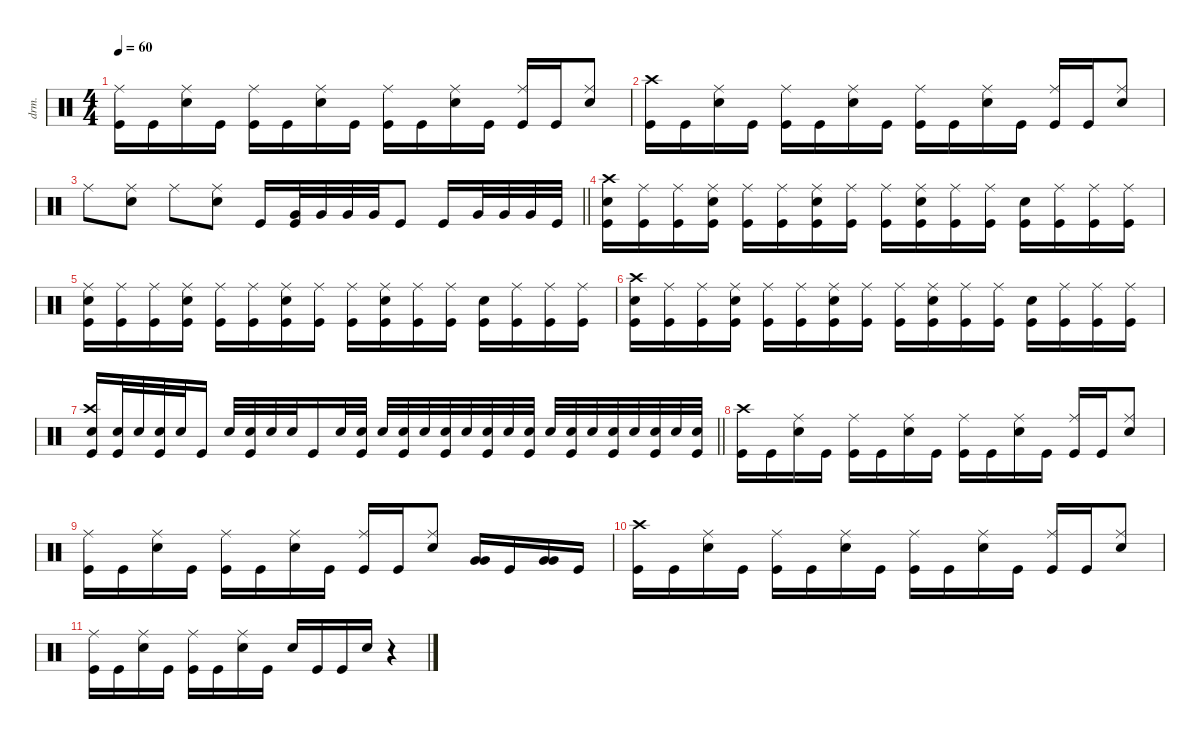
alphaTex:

\defaultSystemsLayout 4
\hideDynamics
\bracketExtendMode nobrackets
\otherSystemsTrackNameOrientation horizontal
\track ("Drums" "drm.") {defaultSystemsLayout 4 instrument percussion}
\staff {score}
\articulation defaults
\ts (4 4)
\tempo 60
\clef neutral
\ks c
("Ride (middle)" "Kick (hit)").16{dy f beam Down} "Kick (hit)".16{beam Down} ("Ride (middle)" "Snare (hit) 2").16{beam Down} "Kick (hit)".16{beam Down} ("Ride (middle)" "Kick (hit)").16{beam Down} "Kick (hit)".16{beam Down} ("Ride (middle)" "Snare (hit) 2").16{beam Down} "Kick (hit)".16{beam Down} ("Ride (middle)" "Kick (hit)").16{beam Down} "Kick (hit)".16{beam Down} ("Ride (middle)" "Snare (hit) 2").16{beam Down} "Kick (hit)".16{beam Down} ("Ride (middle)" "Kick (hit)").16{beam Up} "Kick (hit)".16{beam Up} ("Ride (middle)" "Snare (hit) 2").8{beam Up} |
("Crash high (hit)" "Kick (hit)").16{beam Down} "Kick (hit)".16{beam Down} ("Ride (middle)" "Snare (hit) 2").16{beam Down} "Kick (hit)".16{beam Down} ("Ride (middle)" "Kick (hit)").16{beam Down} "Kick (hit)".16{beam Down} ("Ride (middle)" "Snare (hit) 2").16{beam Down} "Kick (hit)".16{beam Down} ("Ride (middle)" "Kick (hit)").16{beam Down} "Kick (hit)".16{beam Down} ("Ride (middle)" "Snare (hit) 2").16{beam Down} "Kick (hit)".16{beam Down} ("Ride (middle)" "Kick (hit)").16{beam Up} "Kick (hit)".16{beam Up} ("Ride (middle)" "Snare (hit) 2").8{beam Up} |
\barLineRight lightlight "Ride (middle)".8{beam Down}
("Ride (middle)" "Snare (hit) 2").8{beam Down} "Ride (middle)".8{beam Down} ("Ride (middle)" "Snare (hit) 2").8{beam Down} "Kick (hit)".16{beam Up} ("Very Low Tom (hit)" "Kick (hit)").32{beam Up} "Very Low Tom (hit)".32{beam Up} "Very Low Tom (hit)".32{beam Up} "Very Low Tom (hit)".32{beam Up} "Kick (hit)".8{beam Up} "Kick (hit)".16{beam Up} "Very Low Tom (hit)".32{beam Up} "Very Low Tom (hit)".32{beam Up} "Very Low Tom (hit)".32{beam Up} "Kick (hit)".32{beam Up} |
("Crash high (hit)" "Snare (hit) 2" "Kick (hit)").16{beam Down} ("Ride (middle)" "Kick (hit)").16{beam Down} ("Ride (middle)" "Kick (hit)").16{beam Down} ("Ride (middle)" "Snare (hit) 2" "Kick (hit)").16{beam Down} ("Ride (middle)" "Kick (hit)").16{beam Down} ("Ride (middle)" "Kick (hit)").16{beam Down} ("Ride (middle)" "Snare (hit) 2" "Kick (hit)").16{beam Down} ("Ride (middle)" "Kick (hit)").16{beam Down} ("Ride (middle)" "Kick (hit)").16{beam Down} ("Ride (middle)" "Snare (hit) 2" "Kick (hit)").16{beam Down} ("Ride (middle)" "Kick (hit)").16{beam Down} ("Ride (middle)" "Kick (hit)").16{beam Down} ("Snare (hit) 2" "Kick (hit)").16{beam Down} ("Ride (middle)" "Kick (hit)").16{beam Down} ("Ride (middle)" "Kick (hit)").16{beam Down} ("Ride (middle)" "Kick (hit)").16{beam Down} |
("Ride (middle)" "Snare (hit) 2" "Kick (hit)").16{beam Down} ("Ride (middle)" "Kick (hit)").16{beam Down} ("Ride (middle)" "Kick (hit)").16{beam Down} ("Ride (middle)" "Snare (hit) 2" "Kick (hit)").16{beam Down} ("Ride (middle)" "Kick (hit)").16{beam Down} ("Ride (middle)" "Kick (hit)").16{beam Down} ("Ride (middle)" "Snare (hit) 2" "Kick (hit)").16{beam Down} ("Ride (middle)" "Kick (hit)").16{beam Down} ("Ride (middle)" "Kick (hit)").16{beam Down} ("Ride (middle)" "Snare (hit) 2" "Kick (hit)").16{beam Down} ("Ride (middle)" "Kick (hit)").16{beam Down} ("Ride (middle)" "Kick (hit)").16{beam Down} ("Snare (hit) 2" "Kick (hit)").16{beam Down} ("Ride (middle)" "Kick (hit)").16{beam Down} ("Ride (middle)" "Kick (hit)").16{beam Down} ("Ride (middle)" "Kick (hit)").16{beam Down} |
("Crash high (hit)" "Snare (hit) 2" "Kick (hit)").16{beam Down} ("Ride (middle)" "Kick (hit)").16{beam Down} ("Ride (middle)" "Kick (hit)").16{beam Down} ("Ride (middle)" "Snare (hit) 2" "Kick (hit)").16{beam Down} ("Ride (middle)" "Kick (hit)").16{beam Down} ("Ride (middle)" "Kick (hit)").16{beam Down} ("Ride (middle)" "Snare (hit) 2" "Kick (hit)").16{beam Down} ("Ride (middle)" "Kick (hit)").16{beam Down} ("Ride (middle)" "Kick (hit)").16{beam Down} ("Ride (middle)" "Snare (hit) 2" "Kick (hit)").16{beam Down} ("Ride (middle)" "Kick (hit)").16{beam Down} ("Ride (middle)" "Kick (hit)").16{beam Down} ("Snare (hit) 2" "Kick (hit)").16{beam Down} ("Ride (middle)" "Kick (hit)").16{beam Down} ("Ride (middle)" "Kick (hit)").16{beam Down} ("Ride (middle)" "Kick (hit)").16{beam Down} |
\barLineRight lightlight
("Crash high (hit)" "Snare (hit) 2" "Kick (hit)").16{beam Up} ("Snare (hit) 2" "Kick (hit)").32{beam Up} "Snare (hit) 2".32{beam Up} ("Snare (hit) 2" "Kick (hit)").32{beam Up} "Snare (hit) 2".32{beam Up} "Kick (hit)".16{beam Up} "Snare (hit) 2".32{beam Up} ("Snare (hit) 2" "Kick (hit)").32{beam Up} "Snare (hit) 2".32{beam Up} "Snare (hit) 2".32{beam Up} "Kick (hit)".16{beam Up} "Snare (hit) 2".32{beam Up} ("Snare (hit) 2" "Kick (hit)").32{beam Up} "Snare (hit) 2".32{beam Up} ("Snare (hit) 2" "Kick (hit)").32{beam Up} "Snare (hit) 2".32{beam Up} ("Snare (hit) 2" "Kick (hit)").32{beam Up} "Snare (hit) 2".32{beam Up} ("Snare (hit) 2" "Kick (hit)").32{beam Up} "Snare (hit) 2".32{beam Up} ("Snare (hit) 2" "Kick (hit)").32{beam Up} "Snare (hit) 2".32{beam Up} ("Snare (hit) 2" "Kick (hit)").32{beam Up} "Snare (hit) 2".32{beam Up} ("Snare (hit) 2" "Kick (hit)").32{beam Up} "Snare (hit) 2".32{beam Up} ("Snare (hit) 2" "Kick (hit)").32{beam Up} "Snare (hit) 2".32{beam Up} ("Snare (hit) 2" "Kick (hit)").32{beam Up} |
("Crash high (hit)" "Kick (hit)").16{beam Down} "Kick (hit)".16{beam Down} ("Ride (middle)" "Snare (hit) 2").16{beam Down} "Kick (hit)".16{beam Down} ("Ride (middle)" "Kick (hit)").16{beam Down} "Kick (hit)".16{beam Down} ("Ride (middle)" "Snare (hit) 2").16{beam Down} "Kick (hit)".16{beam Down} ("Ride (middle)" "Kick (hit)").16{beam Down} "Kick (hit)".16{beam Down} ("Ride (middle)" "Snare (hit) 2").16{beam Down} "Kick (hit)".16{beam Down} ("Ride (middle)" "Kick (hit)").16{beam Up} "Kick (hit)".16{beam Up} ("Ride (middle)" "Snare (hit) 2").8{beam Up} |
("Ride (middle)" "Kick (hit)").16{beam Down} "Kick (hit)".16{beam Down} ("Ride (middle)" "Snare (hit) 2").16{beam Down} "Kick (hit)".16{beam Down} ("Ride (middle)" "Kick (hit)").16{beam Down} "Kick (hit)".16{beam Down} ("Ride (middle)" "Snare (hit) 2").16{beam Down} "Kick (hit)".16{beam Down} ("Ride (middle)" "Kick (hit)").16{beam Up} "Kick (hit)".16{beam Up} ("Ride (middle)" "Snare (hit) 2").8{beam Up} ("Very Low Tom (hit)" "Very Low Tom (hit)").16{beam Up} "Kick (hit)".16{beam Up} ("Very Low Tom (hit)" "Very Low Tom (hit)").16{beam Up} "Kick (hit)".16{beam Up} |
("Crash high (hit)" "Kick (hit)").16{beam Down} "Kick (hit)".16{beam Down} ("Ride (middle)" "Snare (hit) 2").16{beam Down} "Kick (hit)".16{beam Down} ("Ride (middle)" "Kick (hit)").16{beam Down} "Kick (hit)".16{beam Down} ("Ride (middle)" "Snare (hit) 2").16{beam Down} "Kick (hit)".16{beam Down} ("Ride (middle)" "Kick (hit)").16{beam Down} "Kick (hit)".16{beam Down} ("Ride (middle)" "Snare (hit) 2").16{beam Down} "Kick (hit)".16{beam Down} ("Ride (middle)" "Kick (hit)").16{beam Up} "Kick (hit)".16{beam Up} ("Ride (middle)" "Snare (hit) 2").8{beam Up} |
("Ride (middle)" "Kick (hit)").16{beam Down} "Kick (hit)".16{beam Down} ("Ride (middle)" "Snare (hit) 2").16{beam Down} "Kick (hit)".16{beam Down} ("Ride (middle)" "Kick (hit)").16{beam Down} "Kick (hit)".16{beam Down} ("Ride (middle)" "Snare (hit) 2").16{beam Down} "Kick (hit)".16{beam Down} "Snare (hit) 2".16{beam Up} "Kick (hit)".16{beam Up} "Kick (hit)".16{beam Up} "Snare (hit) 2".16{beam Up} r.4{beam Up}
